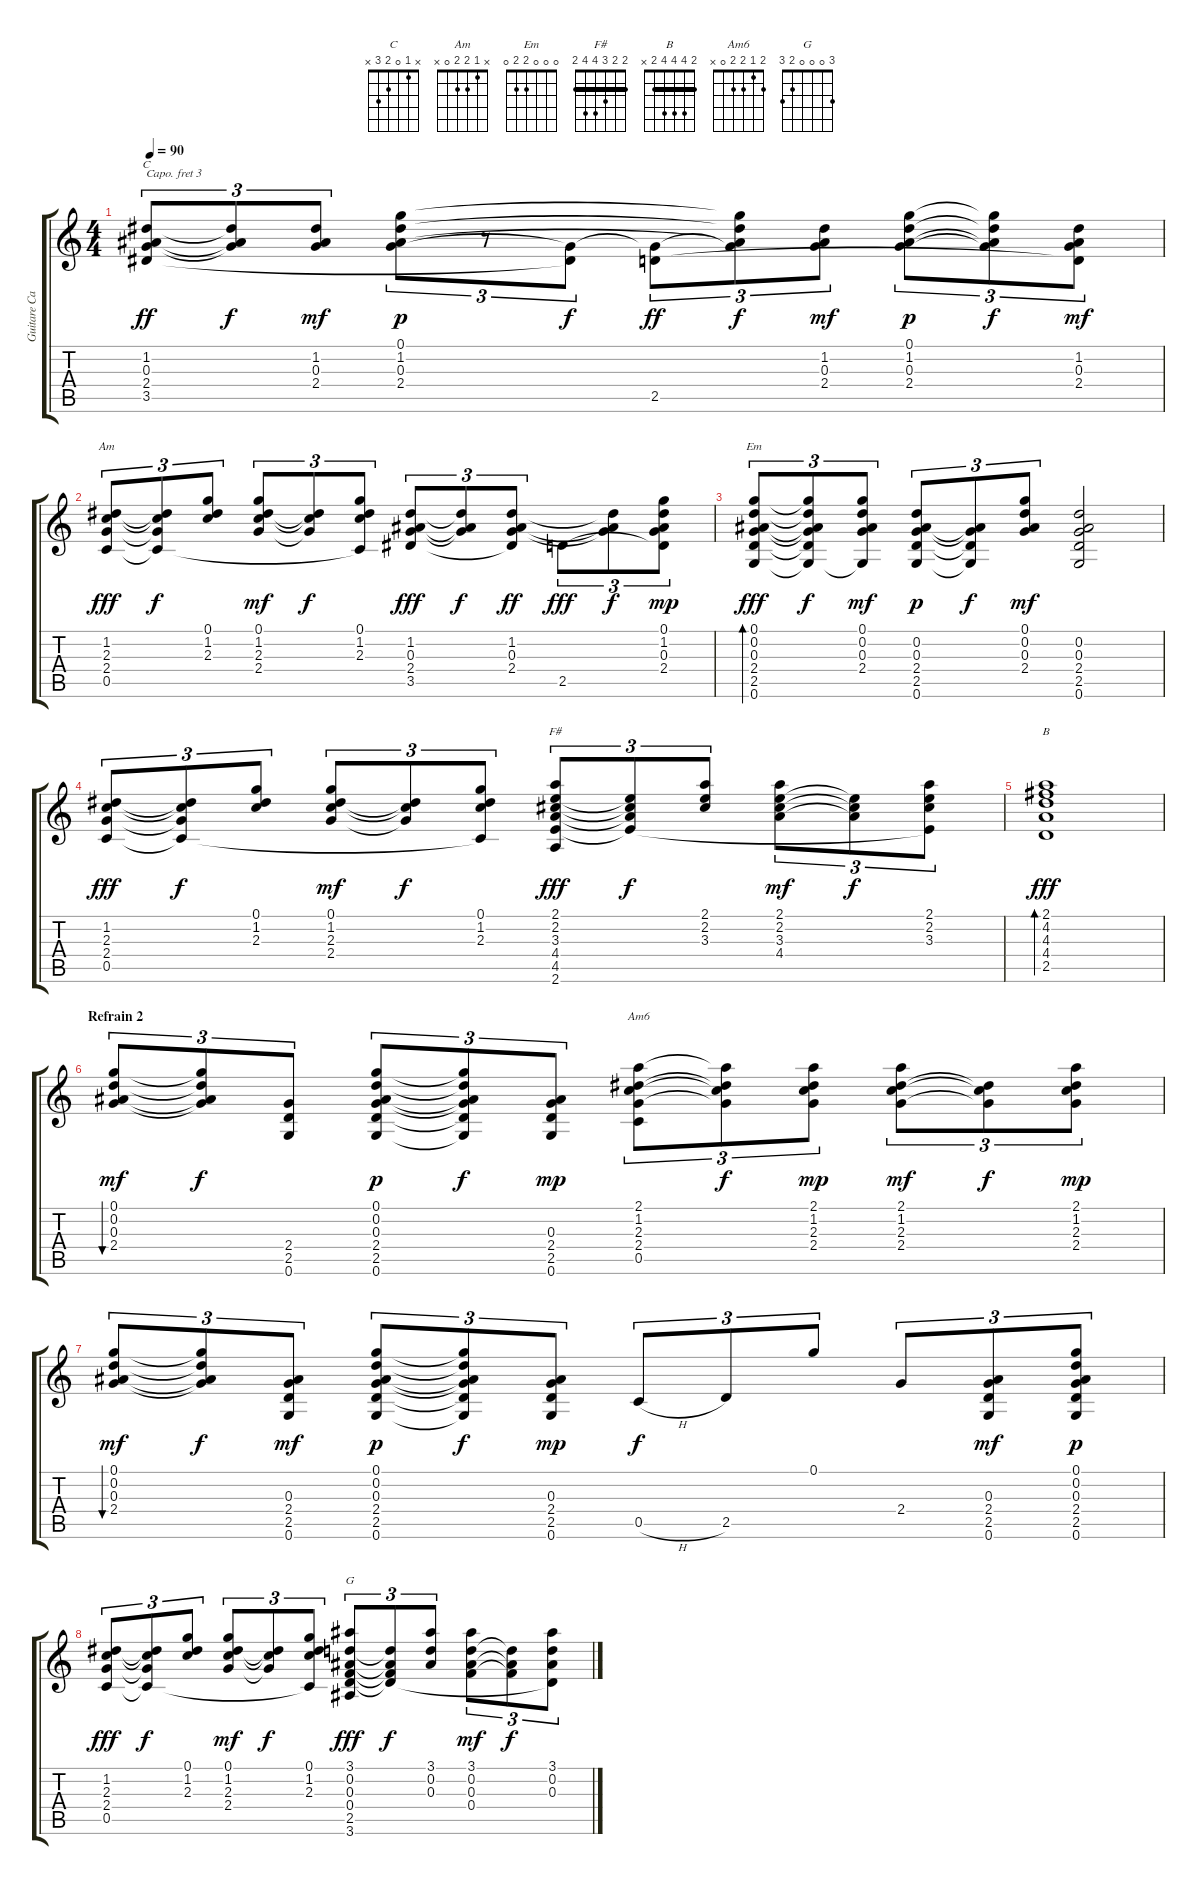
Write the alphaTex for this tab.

\track ("Guitare Capo 3" "Guitare Ca") {instrument acousticguitarsteel}
\staff {score tabs}
\capo 3
\tuning (E4 B3 G3 D3 A2 E2) {hide}
\chord ("C" x 1 0 2 3 x)
\chord ("Am" x 1 2 2 0 x)
\chord ("Em" 0 0 0 2 2 0)
\chord ("F#" 2 2 3 4 4 2) {barre 2}
\chord ("B" 2 4 4 4 2 x) {barre 2}
\chord ("Am6" 2 1 2 2 0 x)
\chord ("G" 3 0 0 0 2 3)
\ts (4 4)
\tempo 90
\clef g2
\ks c
(1.2 0.3 2.4 3.5).8{tu (3 2) ch "C" dy ff} (1.2{t} 0.3{t} 2.4{t}).8{tu (3 2) dy f} (1.2 0.3 2.4).8{tu (3 2) dy mf} (0.1 1.2 0.3 2.4).8{tu (3 2) dy p} r.8{tu (3 2)} (2.4{t} 3.5{t}).8{tu (3 2) dy f} (2.4{t} 2.5).8{tu (3 2) dy ff} (0.1{t} 1.2{t} 0.3{t} 2.4{t}).8{tu (3 2) dy f} (1.2 0.3 2.4).8{tu (3 2) dy mf} (0.1 1.2 0.3 2.4).8{tu (3 2) dy p} (0.1{t} 1.2{t} 0.3{t} 2.4{t}).8{tu (3 2) dy f} (1.2 0.3 2.4 2.5{t}).8{tu (3 2) dy mf} |
(1.2 2.3 2.4 0.5).8{tu (3 2) ch "Am" dy fff} (1.2{t} 2.3{t} 2.4{t} 0.5{t}).8{tu (3 2) dy f} (0.1 1.2 2.3).8{tu (3 2)} (0.1 1.2 2.3 2.4).8{tu (3 2) dy mf} (1.2{t} 2.3{t} 2.4{t}).8{tu (3 2) dy f} (0.1 1.2 2.3 0.5{t}).8{tu (3 2)} (1.2 0.3 2.4 3.5).8{tu (3 2) dy fff} (1.2{t} 0.3{t} 2.4{t}).8{tu (3 2) dy f} (1.2 0.3 2.4 3.5{t}).8{tu (3 2) dy ff} 2.5.8{tu (3 2) dy fff} (1.2{t} 0.3{t} 2.4{t}).8{tu (3 2) dy f} (0.1 1.2 0.3 2.4 2.5{t}).8{tu (3 2) dy mp} |
(0.1 0.2 0.3 2.4 2.5 0.6).8{tu (3 2) bd 120 ch "Em" dy fff} (0.1{t} 0.2{t} 0.3{t} 2.4{t} 2.5{t} 0.6{t}).8{tu (3 2) dy f} (0.1 0.2 0.3 2.4 0.6{t}).8{tu (3 2) dy mf} (0.2 0.3 2.4 2.5 0.6).8{tu (3 2) dy p} (0.3{t} 2.4{t} 2.5{t} 0.6{t}).8{tu (3 2) dy f} (0.1 0.2 0.3 2.4).8{tu (3 2) dy mf} (0.2 0.3 2.4 2.5 0.6).2 |
(1.2 2.3 2.4 0.5).8{tu (3 2) dy fff} (1.2{t} 2.3{t} 2.4{t} 0.5{t}).8{tu (3 2) dy f} (0.1 1.2 2.3).8{tu (3 2)} (0.1 1.2 2.3 2.4).8{tu (3 2) dy mf} (1.2{t} 2.3{t} 2.4{t}).8{tu (3 2) dy f} (0.1 1.2 2.3 0.5{t}).8{tu (3 2)} (2.1 2.2 3.3 4.4 4.5 2.6).8{tu (3 2) ch "F#" dy fff} (2.2{t} 3.3{t} 4.4{t} 4.5{t}).8{tu (3 2) dy f} (2.1 2.2 3.3).8{tu (3 2)} (2.1 2.2 3.3 4.4).8{tu (3 2) dy mf} (2.2{t} 3.3{t} 4.4{t}).8{tu (3 2) dy f} (2.1 2.2 3.3 4.5{t}).8{tu (3 2)} |
(2.1 4.2 4.3 4.4 2.5).1{bd 480 ch "B" dy fff} |
\section ("" "Refrain 2")
(0.1 0.2 0.3 2.4).8{tu (3 2) bu 480 dy mf} (0.1{t} 0.2{t} 0.3{t} 2.4{t}).8{tu (3 2) dy f} (2.4 2.5 0.6).8{tu (3 2)} (0.1 0.2 0.3 2.4 2.5 0.6).8{tu (3 2) dy p} (0.1{t} 0.2{t} 0.3{t} 2.4{t} 2.5{t} 0.6{t}).8{tu (3 2) dy f} (0.3 2.4 2.5 0.6).8{tu (3 2) dy mp} (2.1 1.2 2.3 2.4 0.5).8{tu (3 2) ch "Am6"} (2.1{t} 1.2{t} 2.3{t} 2.4{t}).8{tu (3 2) dy f} (2.1 1.2 2.3 2.4).8{tu (3 2) dy mp} (2.1 1.2 2.3 2.4).8{tu (3 2) dy mf} (1.2{t} 2.3{t} 2.4{t}).8{tu (3 2) dy f} (2.1 1.2 2.3 2.4).8{tu (3 2) dy mp} |
(0.1 0.2 0.3 2.4).8{tu (3 2) bu 480 dy mf} (0.1{t} 0.2{t} 0.3{t} 2.4{t}).8{tu (3 2) dy f} (0.3 2.4 2.5 0.6).8{tu (3 2) dy mf} (0.1 0.2 0.3 2.4 2.5 0.6).8{tu (3 2) dy p} (0.1{t} 0.2{t} 0.3{t} 2.4{t} 2.5{t} 0.6{t}).8{tu (3 2) dy f} (0.3 2.4 2.5 0.6).8{tu (3 2) dy mp} 0.5{h}.8{tu (3 2) dy f} 2.5.8{tu (3 2)} 0.1.8{tu (3 2)} 2.4.8{tu (3 2)} (0.3 2.4 2.5 0.6).8{tu (3 2) dy mf} (0.1 0.2 0.3 2.4 2.5 0.6).8{tu (3 2) dy p} |
(1.2 2.3 2.4 0.5).8{tu (3 2) dy fff} (1.2{t} 2.3{t} 2.4{t} 0.5{t}).8{tu (3 2) dy f} (0.1 1.2 2.3).8{tu (3 2)} (0.1 1.2 2.3 2.4).8{tu (3 2) dy mf} (1.2{t} 2.3{t} 2.4{t}).8{tu (3 2) dy f} (0.1 1.2 2.3 0.5{t}).8{tu (3 2)} (3.1 0.2 0.3 0.4 2.5 3.6).8{tu (3 2) ch "G" dy fff} (0.2{t} 0.3{t} 0.4{t} 2.5{t}).8{tu (3 2) dy f} (3.1 0.2 0.3).8{tu (3 2)} (3.1 0.2 0.3 0.4).8{tu (3 2) dy mf} (0.2{t} 0.3{t} 0.4{t}).8{tu (3 2) dy f} (3.1 0.2 0.3 2.5{t}).8{tu (3 2)}
